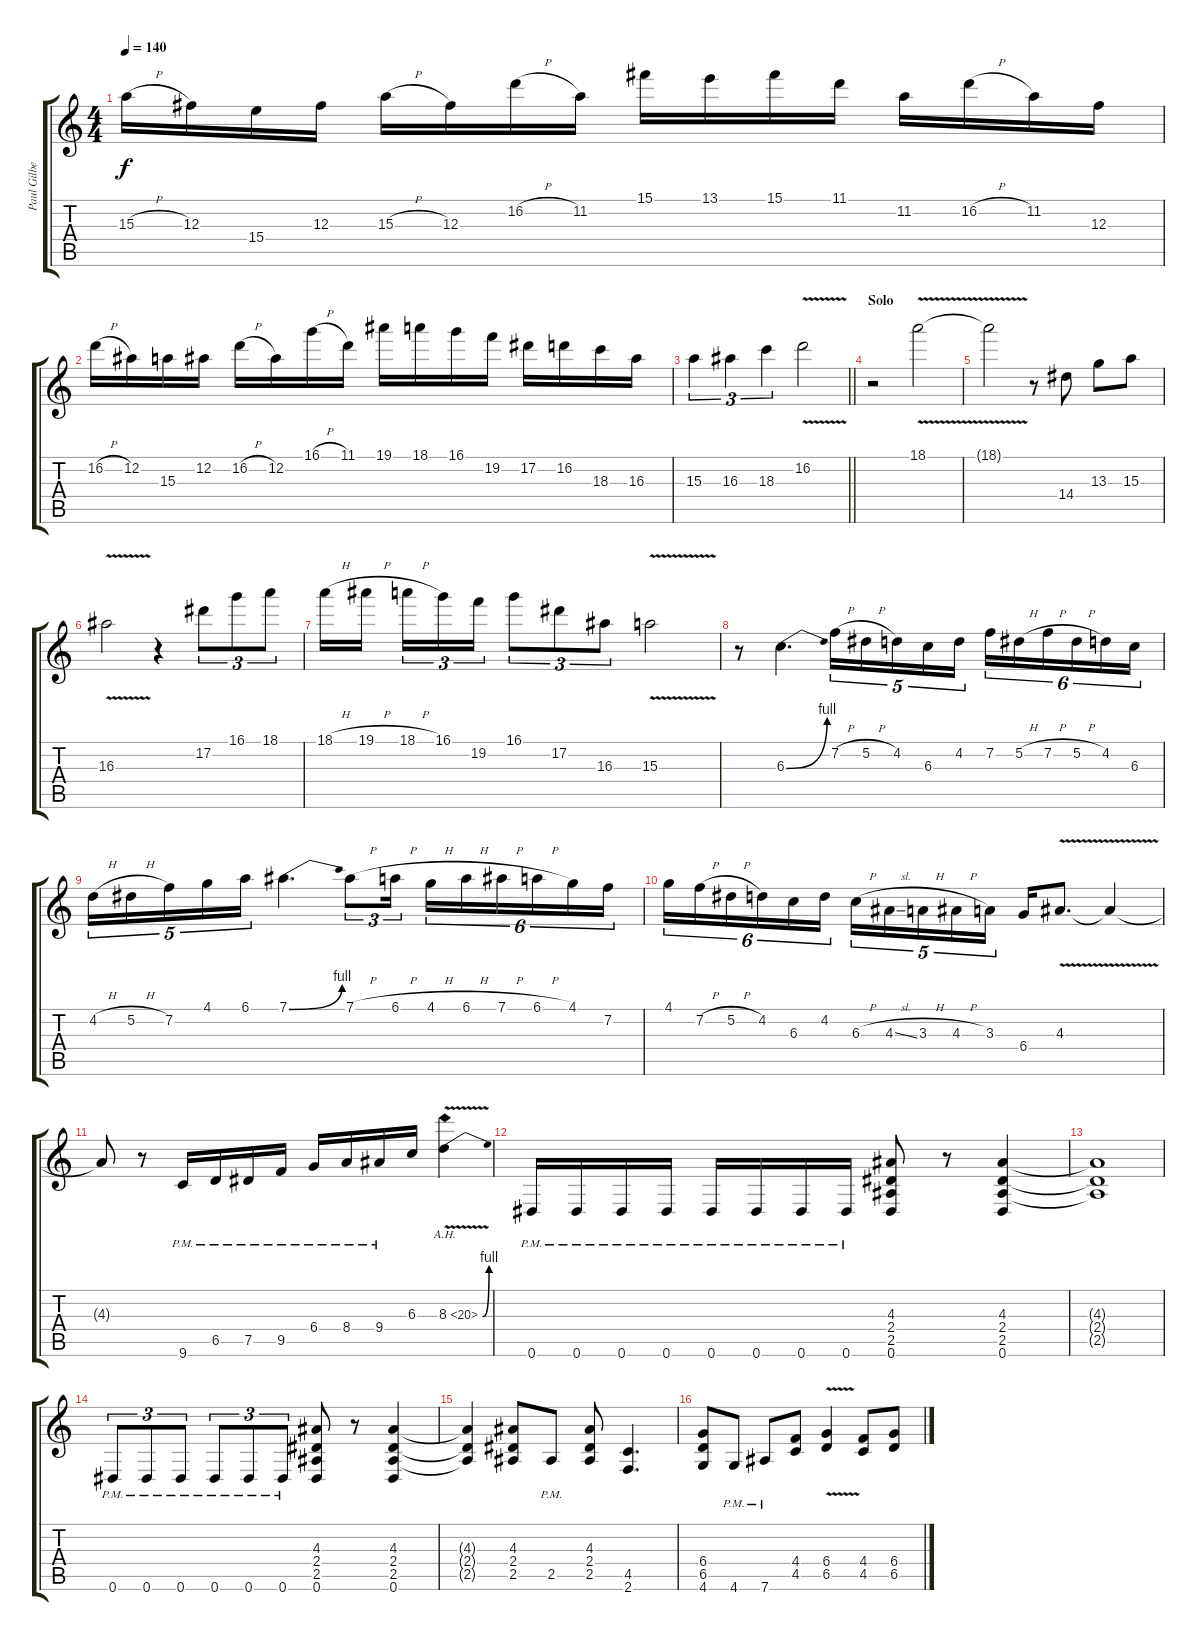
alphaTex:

\track ("Paul Gilbert" "Paul Gilbe") {instrument distortionguitar}
\staff {score tabs}
\tuning (Eb4 Bb3 Gb3 Db3 Ab2 Eb2) {hide}
\ts (4 4)
\tempo 140
\clef g2
\ks c
15.3{h}.16{dy f} 12.3.16 15.4.16 12.3.16 15.3{h}.16 12.3.16 16.2{h}.16 11.2.16 15.1.16 13.1.16 15.1.16 11.1.16 11.2.16 16.2{h}.16 11.2.16 12.3.16 |
16.2{h}.16 12.2.16 15.3.16 12.2.16 16.2{h}.16 12.2.16 16.1{h}.16 11.1.16 19.1.16 18.1.16 16.1.16 19.2.16 17.2.16 16.2.16 18.3.16 16.3.16 |
\barLineRight lightlight
15.3.4{tu (3 2)} 16.3.4{tu (3 2)} 18.3.4{tu (3 2)} 16.2{v}.2 |
\section ("" "Solo")
r.2 18.1{v}.2 |
18.1{t}.2 r.8 14.4.8 13.3.8 15.3.8 |
16.3{v}.2 r.4 17.2.8{tu (3 2)} 16.1.8{tu (3 2)} 18.1.8{tu (3 2)} |
18.1{h}.16 19.1{h}.16{beam splitsecondary} 18.1{h}.16{tu (3 2)} 16.1.16{tu (3 2)} 19.2.16{tu (3 2)} 16.1.8{tu (3 2)} 17.2.8{tu (3 2)} 16.3.8{tu (3 2)} 15.3{v}.2 |
r.8 6.3{be (bend 0 0 60 4)}.4{d} 7.2{h}.16{tu (5 4)} 5.2{h}.16{tu (5 4)} 4.2.16{tu (5 4)} 6.3.16{tu (5 4)} 4.2.16{tu (5 4)} 7.2.16{tu (6 4)} 5.2{h}.16{tu (6 4)} 7.2{h}.16{tu (6 4)} 5.2{h}.16{tu (6 4)} 4.2.16{tu (6 4)} 6.3.16{tu (6 4)} |
4.2{h}.16{tu (5 4)} 5.2{h}.16{tu (5 4)} 7.2.16{tu (5 4)} 4.1.16{tu (5 4)} 6.1.16{tu (5 4)} 7.1{be (bend 0 0 60 4)}.4{d} 7.1{h}.8{tu (3 2)} 6.1{h}.16{tu (3 2)} 4.1{h}.16{tu (6 4)} 6.1{h}.16{tu (6 4)} 7.1{h}.16{tu (6 4)} 6.1{h}.16{tu (6 4)} 4.1.16{tu (6 4)} 7.2.16{tu (6 4)} |
4.1.16{tu (6 4)} 7.2{h}.16{tu (6 4)} 5.2{h}.16{tu (6 4)} 4.2.16{tu (6 4)} 6.3.16{tu (6 4)} 4.2.16{tu (6 4)} 6.3{h}.16{tu (5 4)} 4.3{sl}.16{tu (5 4)} 3.3{h}.16{tu (5 4)} 4.3{h}.16{tu (5 4)} 3.3.16{tu (5 4)} 6.4.16 4.3{v}.8{d} 4.3{t}.4 |
4.3{t}.8 r.8 9.6{pm}.16 6.5{pm}.16 7.5{pm}.16 9.5{pm}.16 6.4{pm}.16 8.4{pm}.16 9.4{pm}.16 6.3.16 8.3{be (bend 0 0 60 4) ah 12 v}.4 |
0.6{pm}.16 0.6{pm}.16 0.6{pm}.16 0.6{pm}.16 0.6{pm}.16 0.6{pm}.16 0.6{pm}.16 0.6{pm}.16 (4.3 2.4 2.5 0.6).8 r.8 (4.3 2.4 2.5 0.6).4 |
(4.3{t} 2.4{t} 2.5{t}).1 |
0.6{pm}.8{tu (3 2)} 0.6{pm}.8{tu (3 2)} 0.6{pm}.8{tu (3 2)} 0.6{pm}.8{tu (3 2)} 0.6{pm}.8{tu (3 2)} 0.6{pm}.8{tu (3 2)} (4.3 2.4 2.5 0.6).8 r.8 (4.3 2.4 2.5 0.6).4 |
(4.3{t} 2.4{t} 2.5{t}).4 (4.3 2.4 2.5).8 2.5{pm}.8 (4.3 2.4 2.5).8 (4.5 2.6).4{d} |
(6.4 6.5 4.6).8 4.6{pm}.8 7.6{pm}.8 (4.4 4.5).8 (6.4{v} 6.5{v}).4 (4.4 4.5).8 (6.4 6.5).8
